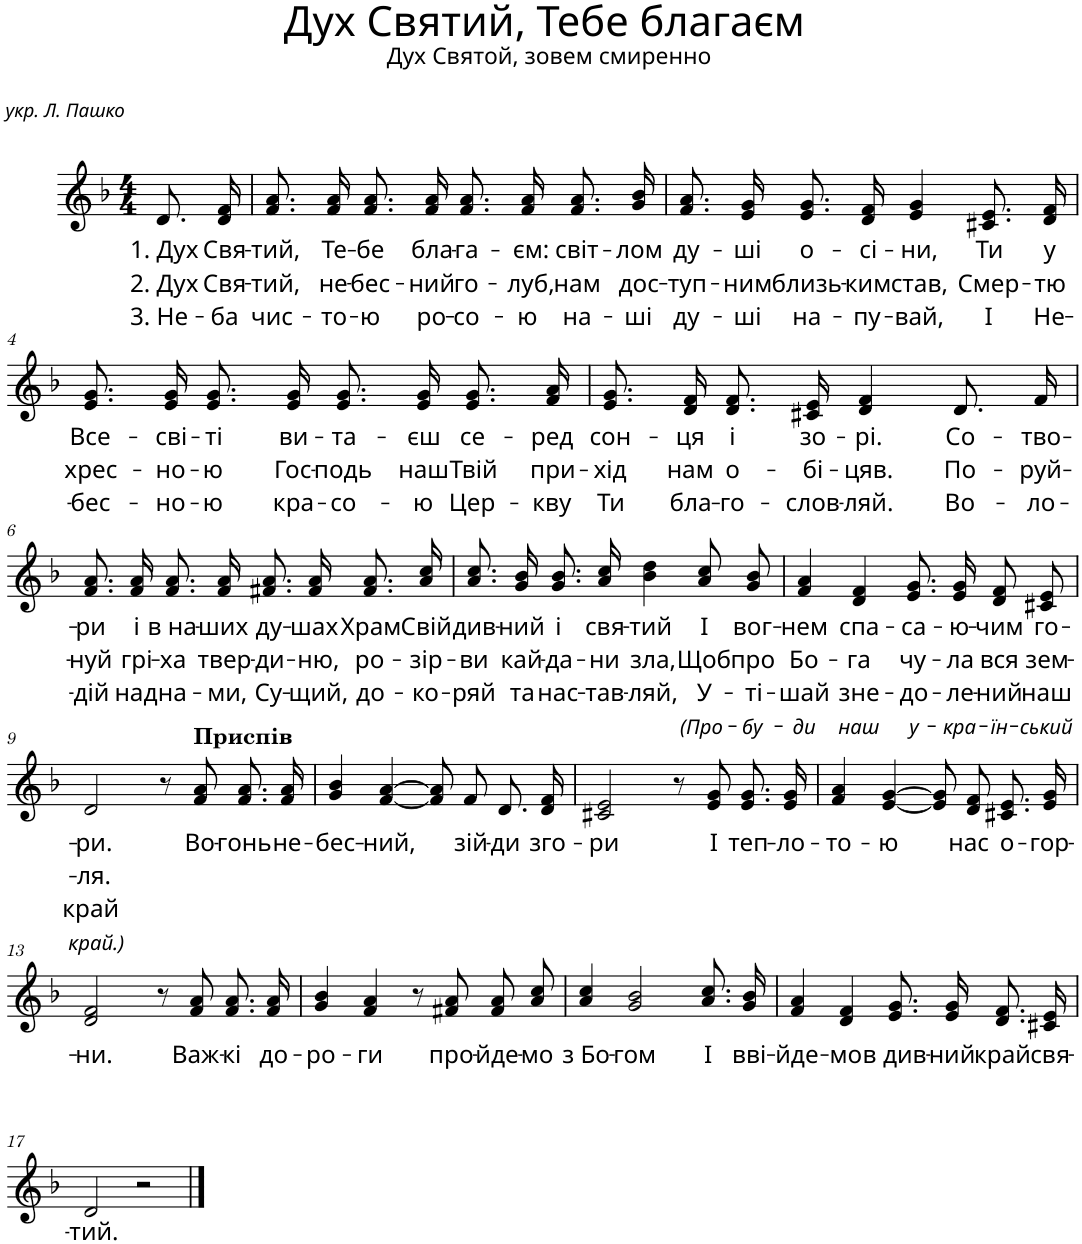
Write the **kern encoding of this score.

**kern	**text	**text	**text	**text
*part1	*part1	*part1	*part1	*part1
*staff1	*staff1	*staff1	*staff1	*staff1
*I"Voice	*	*	*	*
*I'V	*	*	*	*
*clefG2	*	*	*	*
*k[b-]	*	*	*	*
*M4/4	*	*	*	*
=1	=1	=1	=1	=1
!	!LO:LY:b	!LO:LY:b	!LO:LY:b	!
8.d/L	1. Дух	2. Дух	3. Не-	.
!	!LO:LY:b	!LO:LY:b	!LO:LY:b	!
16d/ 16f/Jk	Свя-	Свя-	-ба	.
=2	=2	=2	=2	=2
!	!LO:LY:b	!LO:LY:b	!LO:LY:b	!
8.f/ 8.a/L	-тий,	-тий,	чис-	.
!	!LO:LY:b	!LO:LY:b	!LO:LY:b	!
16f/ 16a/Jk	Те-	не-	-то-	.
!	!LO:LY:b	!LO:LY:b	!LO:LY:b	!
8.f/ 8.a/L	-бе	-бес-	-ю	.
!	!LO:LY:b	!LO:LY:b	!LO:LY:b	!
16f/ 16a/Jk	бла-	-ний	ро-	.
!	!LO:LY:b	!LO:LY:b	!LO:LY:b	!
8.f/ 8.a/L	-га-	го-	-со-	.
!	!LO:LY:b	!LO:LY:b	!LO:LY:b	!
16f/ 16a/Jk	-єм:	-луб,	-ю	.
!	!LO:LY:b	!LO:LY:b	!LO:LY:b	!
8.f/ 8.a/L	світ-	нам	на-	.
!	!LO:LY:b	!LO:LY:b	!LO:LY:b	!
16g/ 16b-/Jk	-лом	дос-	-ші	.
=3	=3	=3	=3	=3
!	!LO:LY:b	!LO:LY:b	!LO:LY:b	!
8.f/ 8.a/L	ду-	-туп-	ду-	.
!	!LO:LY:b	!LO:LY:b	!LO:LY:b	!
16e/ 16g/Jk	-ші	-ним	-ші	.
!	!LO:LY:b	!LO:LY:b	!LO:LY:b	!
8.e/ 8.g/L	о-	близь-	на-	.
!	!LO:LY:b	!LO:LY:b	!LO:LY:b	!
16d/ 16f/Jk	-сі-	-ким	-пу-	.
!	!LO:LY:b	!LO:LY:b	!LO:LY:b	!
4e/ 4g/	-ни,	став,	-вай,	.
!	!LO:LY:b	!LO:LY:b	!LO:LY:b	!
8.c#X/ 8.e/L	Ти	Смер-	І	.
!	!LO:LY:b	!LO:LY:b	!LO:LY:b	!
16d/ 16f/Jk	у	-тю	Не-	.
!!LO:LB:g=z
=4	=4	=4	=4	=4
!	!LO:LY:b	!LO:LY:b	!LO:LY:b	!
8.e/ 8.g/L	Все-	хрес-	-бес-	.
!	!LO:LY:b	!LO:LY:b	!LO:LY:b	!
16e/ 16g/Jk	-сві-	-но-	-но-	.
!	!LO:LY:b	!LO:LY:b	!LO:LY:b	!
8.e/ 8.g/L	-ті	-ю	-ю	.
!	!LO:LY:b	!LO:LY:b	!LO:LY:b	!
16e/ 16g/Jk	ви-	Гос-	кра-	.
!	!LO:LY:b	!LO:LY:b	!LO:LY:b	!
8.e/ 8.g/L	-та-	-подь	-со-	.
!	!LO:LY:b	!LO:LY:b	!LO:LY:b	!
16e/ 16g/Jk	-єш	наш	-ю	.
!	!LO:LY:b	!LO:LY:b	!LO:LY:b	!
8.e/ 8.g/L	се-	Твій	Цер-	.
!	!LO:LY:b	!LO:LY:b	!LO:LY:b	!
16f/ 16a/Jk	-ред	при-	-кву	.
=5	=5	=5	=5	=5
!	!LO:LY:b	!LO:LY:b	!LO:LY:b	!
8.e/ 8.g/L	сон-	-хід	Ти	.
!	!LO:LY:b	!LO:LY:b	!LO:LY:b	!
16d/ 16f/Jk	-ця	нам	бла-	.
!	!LO:LY:b	!LO:LY:b	!LO:LY:b	!
8.d/ 8.f/L	і	о-	-го-	.
!	!LO:LY:b	!LO:LY:b	!LO:LY:b	!
16c#X/ 16e/Jk	зо-	-бі-	-слов-	.
!	!LO:LY:b	!LO:LY:b	!LO:LY:b	!
4d/ 4f/	-рі.	-цяв.	-ляй.	.
!	!LO:LY:b	!LO:LY:b	!LO:LY:b	!
8.d/L	Со-	По-	Во-	.
!	!LO:LY:b	!LO:LY:b	!LO:LY:b	!
16f/Jk	-тво-	-руй-	-ло-	.
!!LO:LB:g=z
=6	=6	=6	=6	=6
!	!LO:LY:b	!LO:LY:b	!LO:LY:b	!
8.f/ 8.a/L	-ри	-нуй	-дій	.
!	!LO:LY:b	!LO:LY:b	!LO:LY:b	!
16f/ 16a/Jk	і	грі-	над	.
!	!LO:LY:b	!LO:LY:b	!LO:LY:b	!
8.f/ 8.a/L	в на-	-ха	на-	.
!	!LO:LY:b	!LO:LY:b	!LO:LY:b	!
16f/ 16a/Jk	-ших	твер-	-ми,	.
!	!LO:LY:b	!LO:LY:b	!LO:LY:b	!
8.f#X/ 8.a/L	ду-	-ди-	Су-	.
!	!LO:LY:b	!LO:LY:b	!LO:LY:b	!
16f#/ 16a/Jk	-шах	-ню,	-щий,	.
!	!LO:LY:b	!LO:LY:b	!LO:LY:b	!
8.f#/ 8.a/L	Храм	ро-	до-	.
!	!LO:LY:b	!LO:LY:b	!LO:LY:b	!
16a/ 16cc/Jk	Свій	-зір-	-ко-	.
=7	=7	=7	=7	=7
!	!LO:LY:b	!LO:LY:b	!LO:LY:b	!
8.a/ 8.cc/L	див-	-ви	-ряй	.
!	!LO:LY:b	!LO:LY:b	!LO:LY:b	!
16g/ 16b-/Jk	-ний	кай-	та	.
!	!LO:LY:b	!LO:LY:b	!LO:LY:b	!
8.g/ 8.b-/L	і	-да-	нас-	.
!	!LO:LY:b	!LO:LY:b	!LO:LY:b	!
16a/ 16cc/Jk	свя-	-ни	-тав-	.
!	!LO:LY:b	!LO:LY:b	!LO:LY:b	!
4b-\ 4dd\	-тий	зла,	-ляй,	.
!	!LO:LY:b	!LO:LY:b	!LO:LY:b	!LO:LY:b
8a/ 8cc/L	І	Щоб	У-	(Про-
!	!LO:LY:b	!LO:LY:b	!LO:LY:b	!LO:LY:b
8g/ 8b-/J	вог-	про	-ті-	-бу-
=8	=8	=8	=8	=8
!	!LO:LY:b	!LO:LY:b	!LO:LY:b	!LO:LY:b
4f/ 4a/	-нем	Бо-	-шай	-ди
!	!LO:LY:b	!LO:LY:b	!LO:LY:b	!LO:LY:b
4d/ 4f/	спа-	-га	зне-	наш
!	!LO:LY:b	!LO:LY:b	!LO:LY:b	!LO:LY:b
8.e/ 8.g/L	-са-	чу-	-до-	у-
!	!LO:LY:b	!LO:LY:b	!LO:LY:b	!LO:LY:b
16e/ 16g/Jk	-ю-	-ла	-ле-	-кра-
!	!LO:LY:b	!LO:LY:b	!LO:LY:b	!LO:LY:b
8d/ 8f/L	-чим	вся	-ний	-їн-
!	!LO:LY:b	!LO:LY:b	!LO:LY:b	!LO:LY:b
8c#X/ 8e/J	го-	зем-	наш	-ський
!!LO:LB:g=z
=9	=9	=9	=9	=9
!	!LO:LY:b	!LO:LY:b	!LO:LY:b	!LO:LY:b
2d/	-ри.	-ля.	край	край.)
8r	.	.	.	.
!LO:TX:a:B:t=Приспів	!	!	!	!
!	!LO:LY:b	!	!	!
8f/ 8a/	Во-	.	.	.
!	!LO:LY:b	!	!	!
8.f/ 8.a/L	-гонь	.	.	.
!	!LO:LY:b	!	!	!
16f/ 16a/Jk	не-	.	.	.
=10	=10	=10	=10	=10
!	!LO:LY:b	!	!	!
4g/ 4b-/	-бес-	.	.	.
!	!LO:LY:b	!	!	!
[<4f/ [>4a/	-ний,	.	.	.
8f]/ 8a]/L	.	.	.	.
!	!LO:LY:b	!	!	!
8f/J	зій-	.	.	.
!	!LO:LY:b	!	!	!
8.d/L	-ди	.	.	.
!	!LO:LY:b	!	!	!
16d/ 16f/Jk	зго-	.	.	.
=11	=11	=11	=11	=11
!	!LO:LY:b	!	!	!
2c#X/ 2e/	-ри	.	.	.
8r	.	.	.	.
!	!LO:LY:b	!	!	!
8e/ 8g/	І	.	.	.
!	!LO:LY:b	!	!	!
8.e/ 8.g/L	теп-	.	.	.
!	!LO:LY:b	!	!	!
16e/ 16g/Jk	-ло-	.	.	.
=12	=12	=12	=12	=12
!	!LO:LY:b	!	!	!
4f/ 4a/	-то-	.	.	.
!	!LO:LY:b	!	!	!
[<4e/ [>4g/	-ю	.	.	.
8e]/ 8g]/L	.	.	.	.
!	!LO:LY:b	!	!	!
8d/ 8f/J	нас	.	.	.
!	!LO:LY:b	!	!	!
8.c#X/ 8.e/L	о-	.	.	.
!	!LO:LY:b	!	!	!
16e/ 16g/Jk	-гор-	.	.	.
!!LO:LB:g=z
=13	=13	=13	=13	=13
!	!LO:LY:b	!	!	!
2d/ 2f/	-ни.	.	.	.
8r	.	.	.	.
!	!LO:LY:b	!	!	!
8f/ 8a/	Важ-	.	.	.
!	!LO:LY:b	!	!	!
8.f/ 8.a/L	-кі	.	.	.
!	!LO:LY:b	!	!	!
16f/ 16a/Jk	до-	.	.	.
=14	=14	=14	=14	=14
!	!LO:LY:b	!	!	!
4g/ 4b-/	-ро-	.	.	.
!	!LO:LY:b	!	!	!
4f/ 4a/	-ги	.	.	.
8r	.	.	.	.
!	!LO:LY:b	!	!	!
8f#X/ 8a/	про-	.	.	.
!	!LO:LY:b	!	!	!
8f#/ 8a/L	-йде-	.	.	.
!	!LO:LY:b	!	!	!
8a/ 8cc/J	-мо	.	.	.
=15	=15	=15	=15	=15
!	!LO:LY:b	!	!	!
4a/ 4cc/	з Бо-	.	.	.
!	!LO:LY:b	!	!	!
2g/ 2b-/	-гом	.	.	.
!	!LO:LY:b	!	!	!
8.a/ 8.cc/L	І	.	.	.
!	!LO:LY:b	!	!	!
16g/ 16b-/Jk	вві-	.	.	.
=16	=16	=16	=16	=16
!	!LO:LY:b	!	!	!
4f/ 4a/	-йде-	.	.	.
!	!LO:LY:b	!	!	!
4d/ 4f/	-мо	.	.	.
!	!LO:LY:b	!	!	!
8.e/ 8.g/L	в див-	.	.	.
!	!LO:LY:b	!	!	!
16e/ 16g/Jk	-ний	.	.	.
!	!LO:LY:b	!	!	!
8.d/ 8.f/L	край	.	.	.
!	!LO:LY:b	!	!	!
16c#X/ 16e/Jk	свя-	.	.	.
!!LO:LB:g=z
=17	=17	=17	=17	=17
!	!LO:LY:b	!	!	!
2d/	-тий.	.	.	.
2r	.	.	.	.
==	==	==	==	==
*-	*-	*-	*-	*-
